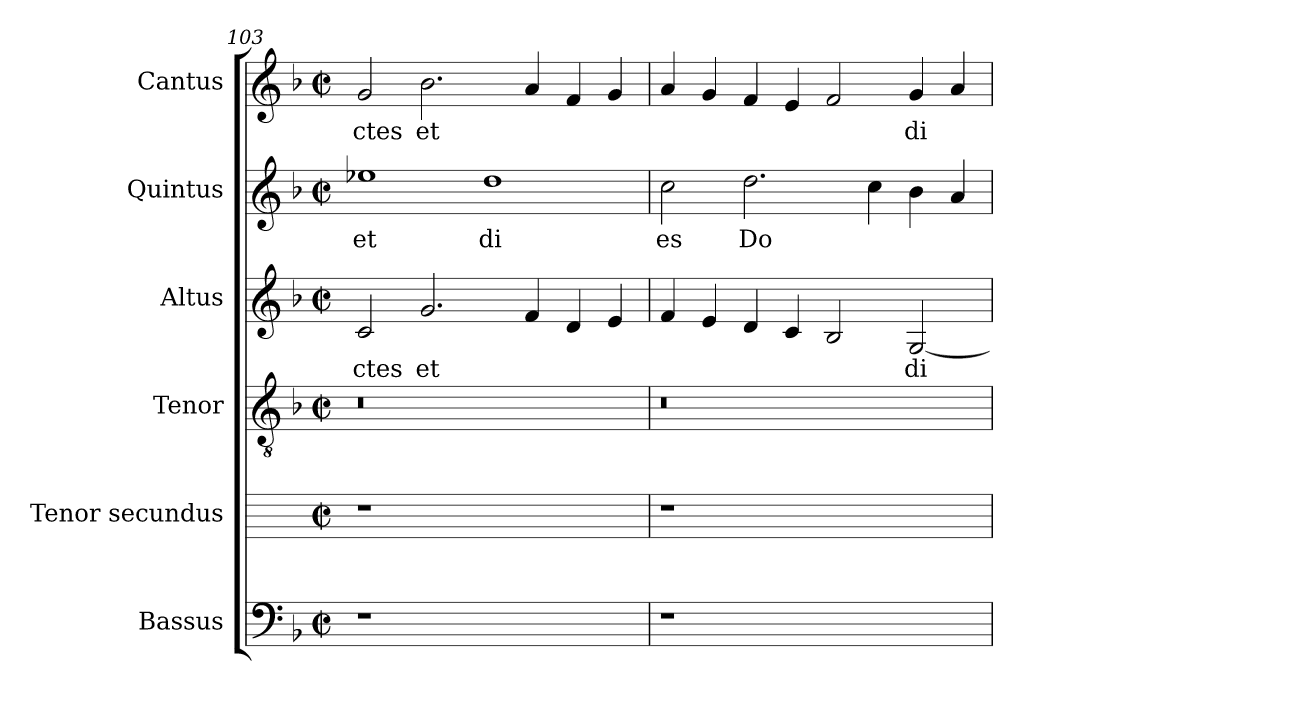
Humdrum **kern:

**kern	**kern	**kern	**kern	**text	**kern	**text	**kern	**text
*part6	*part5	*part4	*part3	*part3	*part2	*part2	*part1	*part1
*staff6	*staff5	*staff4	*staff3	*staff3	*staff2	*staff2	*staff1	*staff1
*I"Bassus	*I"Tenor  secundus	*I"Tenor	*I"Altus	*	*I"Quintus	*	*I"Cantus	*
*I'B	*	*I'T	*I'A	*	*I'Q	*	*I'C	*
!!LO:PB:g=z
*clefF4	*	*clefGv2	*clefG2	*	*clefG2	*	*clefG2	*
*k[b-]	*k[]	*k[b-]	*k[b-]	*	*k[b-]	*	*k[b-]	*
*F:	*C:	*F:	*F:	*	*F:	*	*F:	*
*M2/2	*M2/2	*M2/2	*M2/2	*	*M2/2	*	*M2/2	*
*met(c|)	*met(c|)	*met(c|)	*met(c|)	*	*met(c|)	*	*met(c|)	*
=103	=103	=103	=103	=103	=103	=103	=103	=103
!	!	!	!	!LO:LY:b:cj	!	!LO:LY:b:cj	!	!LO:LY:b:cj
1r	1r	0r	2c/	-ctes	1ee-X	et	2g/	-ctes
!	!	!	!	!LO:LY:b:cj	!	!	!	!LO:LY:b:cj
.	.	.	2.g/	et	.	.	2.b-\	et
!	!	!	!	!	!	!LO:LY:b:cj	!	!
1ryy	1ryy	.	.	.	1dd	di	.	.
!	!	!	!	!LO:LY:b:cj	!	!	!	!LO:LY:b:cj
.	.	.	4f/	.	.	.	4a/	.
!	!	!	!	!LO:LY:b:cj	!	!	!	!LO:LY:b:cj
.	.	.	4d/	.	.	.	4f/	.
!	!	!	!	!LO:LY:b:cj	!	!	!	!LO:LY:b:cj
.	.	.	4e/	.	.	.	4g/	.
=104	=104	=104	=104	=104	=104	=104	=104	=104
!	!	!	!	!LO:LY:b:cj	!	!LO:LY:b:cj	!	!LO:LY:b:cj
1r	1r	0r	4f/	.	2cc\	es	4a/	.
!	!	!	!	!LO:LY:b:cj	!	!	!	!LO:LY:b:cj
.	.	.	4e/	.	.	.	4g/	.
!	!	!	!	!LO:LY:b:cj	!	!LO:LY:b:cj	!	!LO:LY:b:cj
.	.	.	4d/	.	2.dd\	Do	4f/	.
!	!	!	!	!LO:LY:b:cj	!	!	!	!LO:LY:b:cj
.	.	.	4c/	.	.	.	4e/	.
!	!	!	!	!LO:LY:b:cj	!	!	!	!LO:LY:b:cj
1ryy	1ryy	.	2B-/	.	.	.	2f/	.
!	!	!	!	!	!	!LO:LY:b:cj	!	!
.	.	.	.	.	4cc\	.	.	.
!	!	!	!	!LO:LY:b:cj	!	!LO:LY:b:cj	!	!LO:LY:b:cj
.	.	.	[<2G/	di-	4b-\	.	4g/	di
!	!	!	!	!	!	!LO:LY:b:cj	!	!LO:LY:b:cj
.	.	.	.	.	4a/	.	4a/	.
=	=	=	=	=	=	=	=	=
*-	*-	*-	*-	*-	*-	*-	*-	*-
